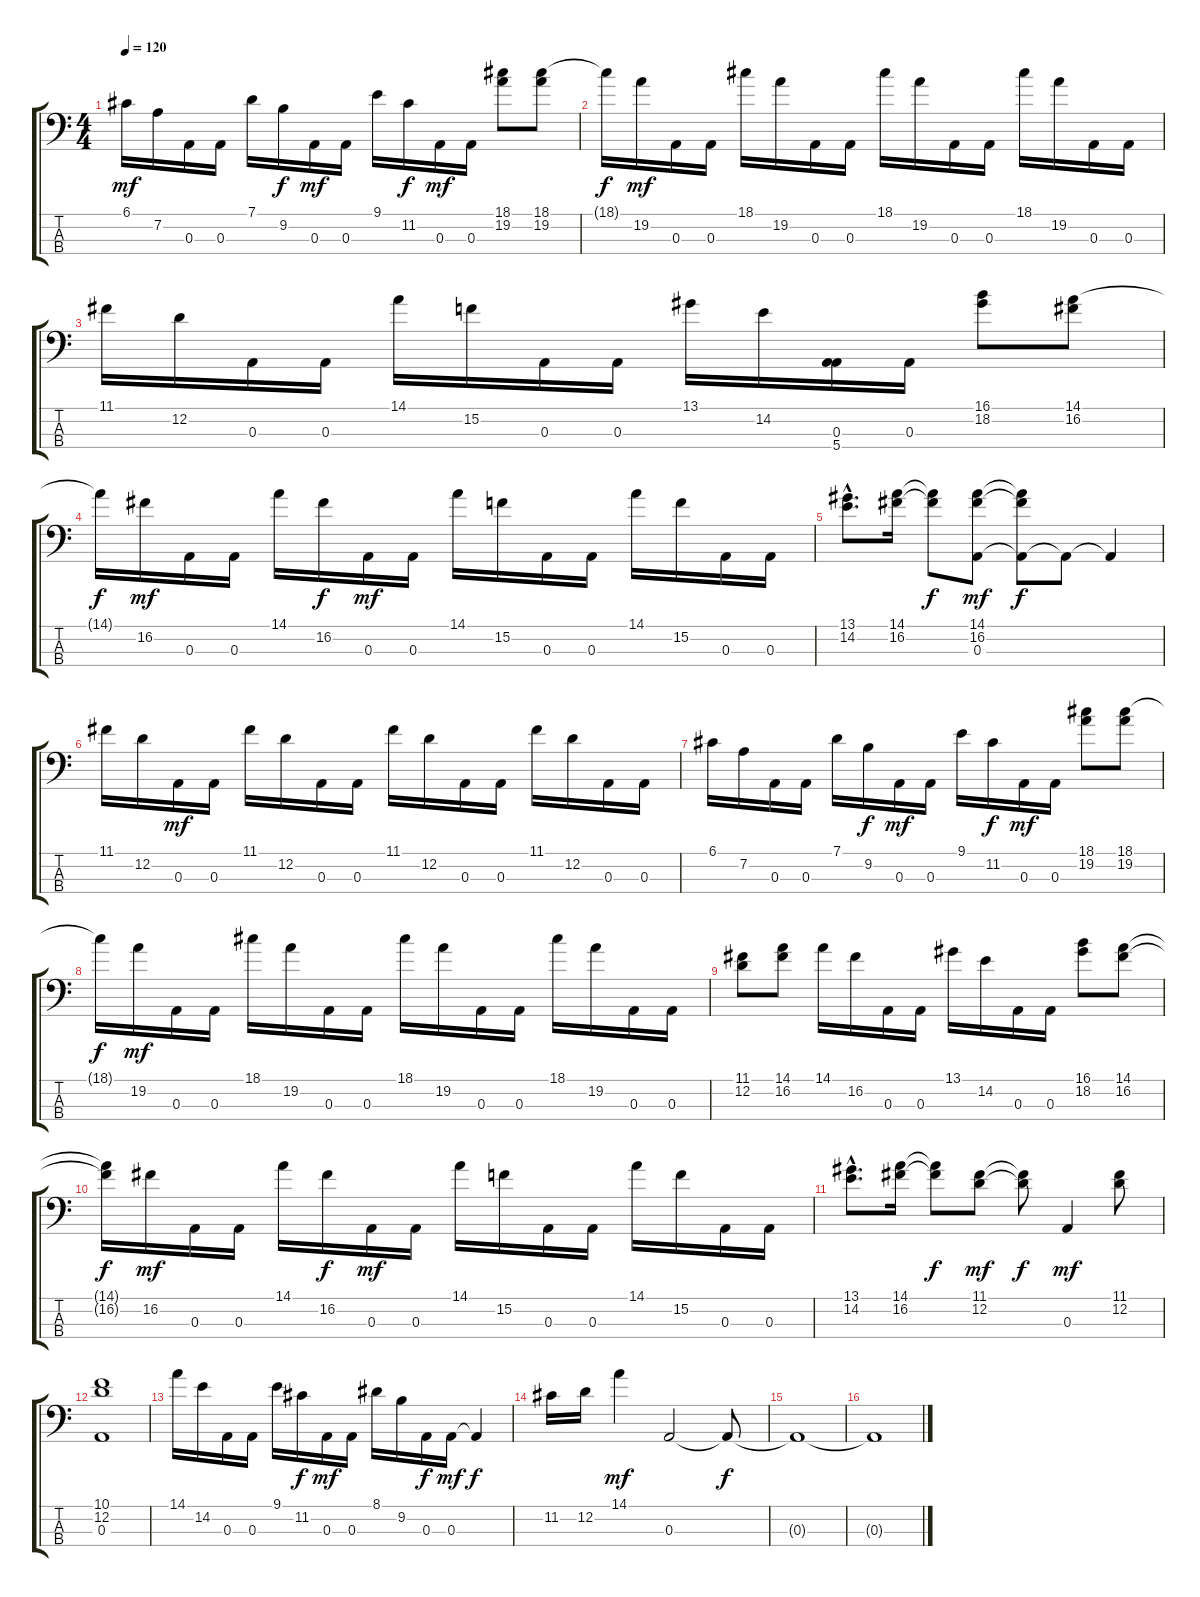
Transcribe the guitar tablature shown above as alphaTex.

\track "" {instrument fretlessbass}
\staff {score tabs}
\tuning (G2 D2 A1 E1) {hide}
\ts (4 4)
\tempo 120
\clef f4
\ks c
6.1.16{dy mf instrument fretlessbass} 7.2.16 0.3.16 0.3.16 7.1.16 9.2.16{dy f} 0.3.16{dy mf} 0.3.16 9.1.16 11.2.16{dy f} 0.3.16{dy mf} 0.3.16 (18.1 19.2).8 (18.1 19.2).8 |
18.1{t}.16{dy f} 19.2.16{dy mf} 0.3.16 0.3.16 18.1.16 19.2.16 0.3.16 0.3.16 18.1.16 19.2.16 0.3.16 0.3.16 18.1.16 19.2.16 0.3.16 0.3.16 |
11.1.16 12.2.16 0.3.16 0.3.16 14.1.16 15.2.16 0.3.16 0.3.16 13.1.16 14.2.16 (0.3 5.4).16 0.3.16 (16.1 18.2).8 (14.1 16.2).8 |
14.1{t}.16{dy f} 16.2.16{dy mf} 0.3.16 0.3.16 14.1.16 16.2.16{dy f} 0.3.16{dy mf} 0.3.16 14.1.16 15.2.16 0.3.16 0.3.16 14.1.16 15.2.16 0.3.16 0.3.16 |
(13.1{hac} 14.2{hac}).8{d} (14.1 16.2).16 (14.1{t} 16.2{t}).8{dy f} (14.1 16.2 0.3).8{dy mf} (14.1{t} 16.2{t} 0.3{t}).8{dy f} 0.3{t}.8 0.3{t}.4 |
11.1.16 12.2.16 0.3.16{dy mf} 0.3.16 11.1.16 12.2.16 0.3.16 0.3.16 11.1.16 12.2.16 0.3.16 0.3.16 11.1.16 12.2.16 0.3.16 0.3.16 |
6.1.16 7.2.16 0.3.16 0.3.16 7.1.16 9.2.16{dy f} 0.3.16{dy mf} 0.3.16 9.1.16 11.2.16{dy f} 0.3.16{dy mf} 0.3.16 (18.1 19.2).8 (18.1 19.2).8 |
18.1{t}.16{dy f} 19.2.16{dy mf} 0.3.16 0.3.16 18.1.16 19.2.16 0.3.16 0.3.16 18.1.16 19.2.16 0.3.16 0.3.16 18.1.16 19.2.16 0.3.16 0.3.16 |
(11.1 12.2).8 (14.1 16.2).8 14.1.16 16.2.16 0.3.16 0.3.16 13.1.16 14.2.16 0.3.16 0.3.16 (16.1 18.2).8 (14.1 16.2).8 |
(14.1{t} 16.2{t}).16{dy f} 16.2.16{dy mf} 0.3.16 0.3.16 14.1.16 16.2.16{dy f} 0.3.16{dy mf} 0.3.16 14.1.16 15.2.16 0.3.16 0.3.16 14.1.16 15.2.16 0.3.16 0.3.16 |
(13.1{hac} 14.2{hac}).8{d} (14.1 16.2).16 (14.1{t} 16.2{t}).8{dy f} (11.1 12.2).8{dy mf} (11.1{t} 12.2{t}).8{dy f} 0.3.4{dy mf} (11.1 12.2).8 |
(10.1 12.2 0.3).1 |
14.1.16 14.2.16 0.3.16 0.3.16 9.1.16 11.2.16{dy f} 0.3.16{dy mf} 0.3.16 8.1.16 9.2.16 0.3.16{dy f} 0.3.16{dy mf} 0.3{t}.4{dy f} |
11.2.16 12.2.16 14.1.4{dy mf} 0.3.2 0.3{t}.8{dy f} |
0.3{t}.1 |
0.3{t}.1
